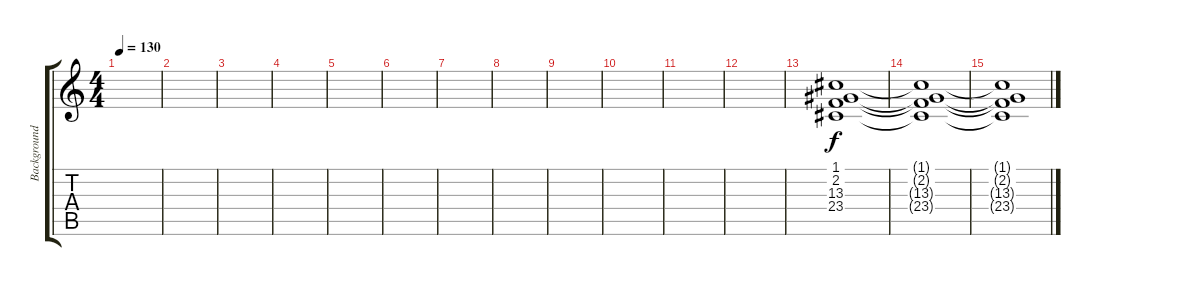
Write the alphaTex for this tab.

\track ("Background Vocals" "Background") {instrument choiraahs}
\staff {score tabs}
\tuning (E4 B3 G3 D3 A2 E2) {hide}
\ts (4 4)
\tempo 130
\clef g2
\ks c
|
|
|
|
|
|
|
|
|
|
|
|
(1.1 2.2 13.3 23.4).1 |
(1.1{t} 2.2{t} 13.3{t} 23.4{t}).1 |
(1.1{t} 2.2{t} 13.3{t} 23.4{t}).1
